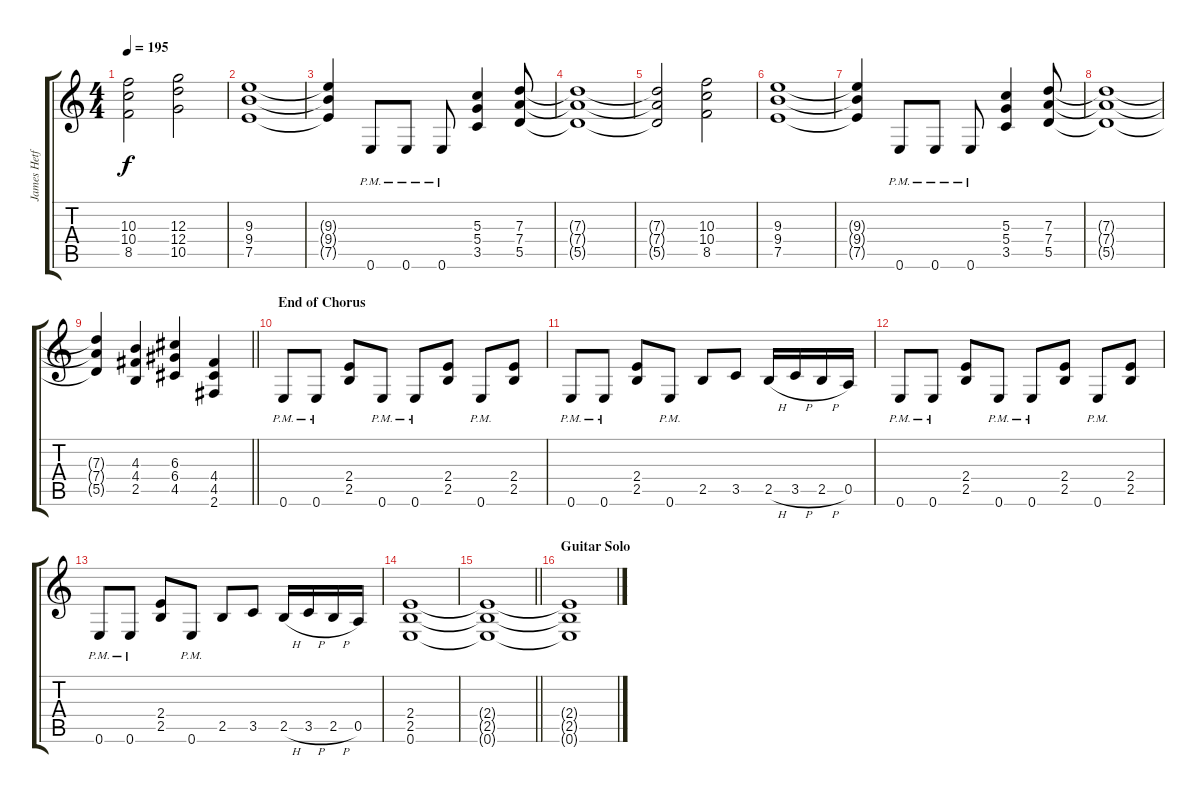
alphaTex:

\track ("James Hetfield Rhythm" "James Hetf") {instrument distortionguitar}
\staff {score tabs}
\tuning (E4 B3 G3 D3 A2 E2) {hide}
\ts (4 4)
\tempo 195
\clef g2
\ks c
(10.3 10.4 8.5).2{dy f} (12.3 12.4 10.5).2 |
(9.3 9.4 7.5).1 |
(9.3{t} 9.4{t} 7.5{t}).4 0.6{pm}.8 0.6{pm}.8 0.6{pm}.8 (5.3 5.4 3.5).4 (7.3 7.4 5.5).8 |
(7.3{t} 7.4{t} 5.5{t}).1 |
(7.3{t} 7.4{t} 5.5{t}).2 (10.3 10.4 8.5).2 |
(9.3 9.4 7.5).1 |
(9.3{t} 9.4{t} 7.5{t}).4 0.6{pm}.8 0.6{pm}.8 0.6{pm}.8 (5.3 5.4 3.5).4 (7.3 7.4 5.5).8 |
(7.3{t} 7.4{t} 5.5{t}).1 |
\barLineRight lightlight
(7.3{t} 7.4{t} 5.5{t}).4 (4.3 4.4 2.5).4 (6.3 6.4 4.5).4 (4.4 4.5 2.6).4 |
\section ("" "End of Chorus")
0.6{pm}.8 0.6{pm}.8 (2.4 2.5).8 0.6{pm}.8 0.6{pm}.8 (2.4 2.5).8 0.6{pm}.8 (2.4 2.5).8 |
0.6{pm}.8 0.6{pm}.8 (2.4 2.5).8 0.6{pm}.8 2.5.8 3.5.8 2.5{h}.16 3.5{h}.16 2.5{h}.16 0.5.16 |
0.6{pm}.8 0.6{pm}.8 (2.4 2.5).8 0.6{pm}.8 0.6{pm}.8 (2.4 2.5).8 0.6{pm}.8 (2.4 2.5).8 |
0.6{pm}.8 0.6{pm}.8 (2.4 2.5).8 0.6{pm}.8 2.5.8 3.5.8 2.5{h}.16 3.5{h}.16 2.5{h}.16 0.5.16 |
(2.4 2.5 0.6).1{volume 10} |
\barLineRight lightlight
(2.4{t} 2.5{t} 0.6{t}).1 |
\section ("" "Guitar Solo")
(2.4{t} 2.5{t} 0.6{t}).1
